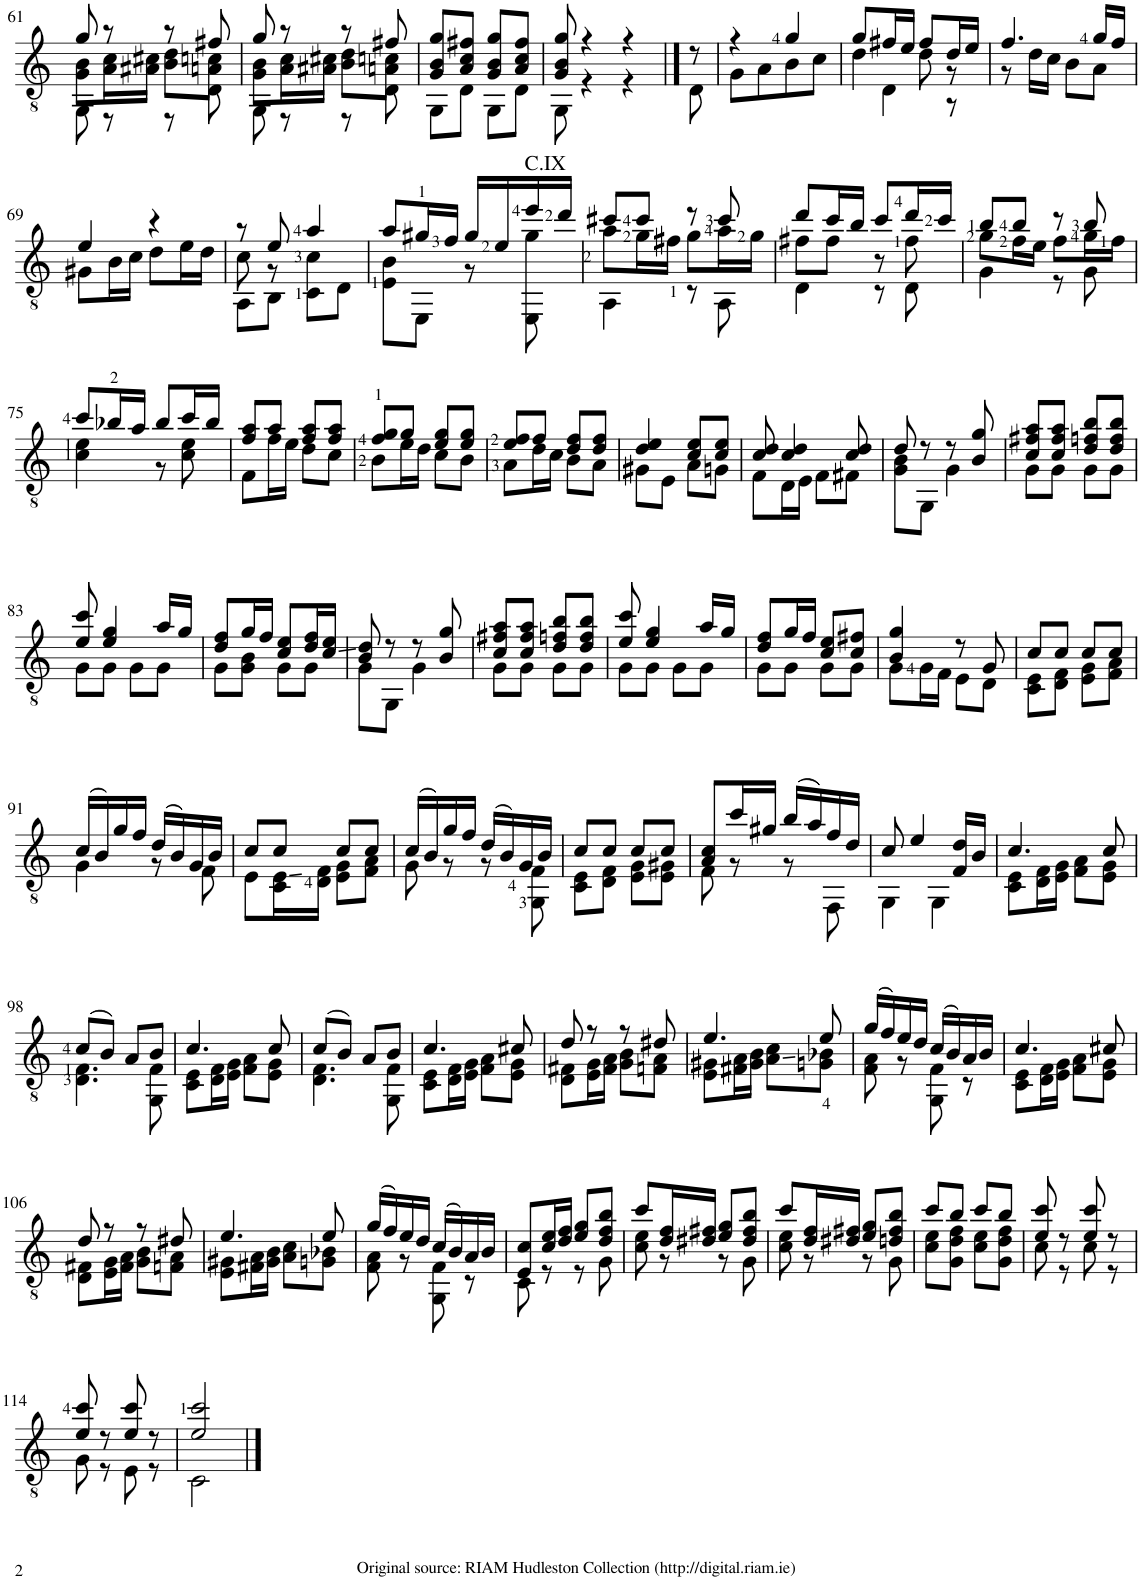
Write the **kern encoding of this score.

**kern
*part1
*staff1
*I"Guitar
*I'Guit.
!!LO:PB:g=z
*clefGv2
*k[]
*M2/4
=61
*^
*	*^
8g/	8G\ 8B\L	8GG\
8r	16A\ 16c\L	8r
.	16A#X\ 16c#X\JJ	.
8r	8B\ 8d\L	8r
8f#X/	8An\ 8cn\J	8D\
=62	=62	=62
8g/	8G\ 8B\L	8GG\
8r	16A\ 16c\L	8r
.	16A#X\ 16c#X\JJ	.
8r	8B\ 8d\L	8r
8f#X/	8An\ 8cn\J	8D\
*	*v	*v
=63	=63
8G/ 8B/ 8g/L	8GG\L
8A/ 8c/ 8f#X/J	8D\J
8G/ 8B/ 8g/L	8GG\L
8A/ 8c/ 8f#/J	8D\J
=64	=64
8G/ 8B/ 8g/	8GG\
4r	4r
8r	8r
==65	==65
8r	8D\
8r	8r
=66	=66
4r	8G\L
.	8A\
4g/	8B\
.	8c\J
=67	=67
*	*^
8g/L	4d\	8ryy
16f#X/L	.	4D\
16e/JJ	.	.
8f#/L	8d\	.
16d/L	8r	8r
16e/JJ	.	.
*	*v	*v
=68	=68
4.f/	8r
.	16d\LL
.	16c\JJ
.	8B\L
16g/LL	8A\J
16f/JJ	.
!!LO:LB:g=z	!!
=69	=69
4e/	8G#X\L
.	16B\L
.	16c\JJ
4r	8d\L
.	16e\L
.	16d\JJ
=70	=70
*	*^
8r	8c\	8AA\L
8e/	8r	8BB\J
4a/	4c\	8C\L
.	.	8D\J
*	*v	*v
=71	=71
8a/L	8E\ 8B\L
16g#X/L	8EE\J
16f/JJ	.
16g#/LL	8r
16e/	.
!LO:TX:a:t=C.IX	!
16ee/	8EE\ 8g#\
16dd/JJ	.
=72	=72
*	*^
8cc#X/L	8a\L	4AA\
8cc#/J	16g\L	.
.	16f#X\JJ	.
8r	8g\L	8r
8cc#/	16a\L	8AA\
.	16g\JJ	.
=73	=73	=73
8dd/L	8f#X\L	4D\
16cc/L	8f#\J	.
16b/JJ	.	.
8cc/L	8r	8r
16dd/L	8f#\	8D\
16cc/JJ	.	.
=74	=74	=74
8b/L	8g\L	4G\
8b/J	16f\L	.
.	16e\JJ	.
8r	8f\L	8r
8b/	16g\L	8G\
.	16f\JJ	.
*	*v	*v
!!LO:LB:g=z
=75	=75
8cc/L	4c\ 4e\
16b-X/L	.
16a/JJ	.
8b-/L	8r
16cc/L	8c\ 8e\
16b-/JJ	.
=76	=76
8f/ 8a/L	8F\L
8a/J	16f\L
.	16e\JJ
8f/ 8a/L	8d\L
8f/ 8a/J	8c\J
=77	=77
8f/ 8g/L	8B\L
8g/J	16e\L
.	16d\JJ
8e/ 8g/L	8c\L
8e/ 8g/J	8B\J
=78	=78
8e/ 8f/L	8A\L
8f/J	16d\L
.	16c\JJ
8d/ 8f/L	8B\L
8d/ 8f/J	8A\J
=79	=79
4d/ 4e/	8G#X\L
.	8E\J
8c/ 8e/L	8A\L
8c/ 8e/J	8Gn\J
=80	=80
8c/ 8d/	8F\L
4c/ 4d/	16D\L
.	16E\JJ
.	8F\L
8c/ 8d/	8F#X\J
=81	=81
8d/	8G\ 8B\L
8r	8GG\J
8r	4G\
8B/ 8g/	.
=82	=82
8c/ 8f#X/ 8a/L	8G\L
8c/ 8f#/ 8a/J	8G\J
8d/ 8fn/ 8b/L	8G\L
8d/ 8f/ 8b/J	8G\J
!!LO:LB:g=z	!!
=83	=83
8e/ 8cc/	8G\L
4e/ 4g/	8G\J
.	8G\L
16a/LL	8G\J
16g/JJ	.
=84	=84
8d/ 8f/L	8G\L
16g/L	8G\ 8B\J
16f/JJ	.
8c/ 8e/L	8G\L
16d/ 16f/L	8G\J
16c/ 16e/JJ	.
=85	=85
8B/ 8d/	8G\L
8r	8GG\J
8r	4G\
8B/ 8g/	.
=86	=86
8c/ 8f#X/ 8a/L	8G\L
8c/ 8f#/ 8a/J	8G\J
8d/ 8fn/ 8b/L	8G\L
8d/ 8f/ 8b/J	8G\J
=87	=87
8e/ 8cc/	8G\L
4e/ 4g/	8G\J
.	8G\L
16a/LL	8G\J
16g/JJ	.
=88	=88
8d/ 8f/L	8G\L
16g/L	8G\J
16f/JJ	.
8c/ 8e/L	8G\L
8c/ 8f#X/J	8G\J
=89	=89
4B/ 4g/	8G\L
.	16G\L
.	16F\JJ
8r	8E\L
8G/	8D\J
=90	=90
8c/L	8C\ 8E\L
8c/J	8D\ 8F\J
8c/L	8E\ 8G\L
8c/J	8F\ 8A\J
!!LO:LB:g=z	!!
=91	=91
(16c/LL	4G\
16B/)	.
16g/	.
16f/JJ	.
(16d/LL	8r
16B/)	.
16G/	8F\
16B/JJ	.
=92	=92
8c/L	8E\L
8c/J	16C\ 16E\L
.	16D\ 16F\JJ
8c/L	8E\ 8G\L
8c/J	8F\ 8A\J
=93	=93
(16c/LL	8G\
16B/)	.
16g/	8r
16f/JJ	.
(16d/LL	8r
16B/)	.
16G/	8GG\ 8F\
16B/JJ	.
=94	=94
8c/L	8C\ 8E\L
8c/J	8D\ 8F\J
8c/L	8E\ 8G\L
8c/J	8E\ 8G#X\J
=95	=95
8A/ 8c/L	8F\
16cc/L	8r
16g#X/JJ	.
(16b/LL	8r
16a/)	.
16f/	8FF\
16d/JJ	.
=96	=96
8c/	4GG\
4e/	.
.	4GG\
16F/ 16d/LL	.
16B/JJ	.
=97	=97
4.c/	8C\ 8E\L
.	16D\ 16F\L
.	16E\ 16G\JJ
.	8F\ 8A\L
8c/	8E\ 8G\J
!!LO:LB:g=z	!!
=98	=98
(8c/L	4.D\ 4.F\
8B/J)	.
8A/L	.
8B/J	8GG\ 8F\
=99	=99
4.c/	8C\ 8E\L
.	16D\ 16F\L
.	16E\ 16G\JJ
.	8F\ 8A\L
8c/	8E\ 8G\J
=100	=100
(8c/L	4.D\ 4.F\
8B/J)	.
8A/L	.
8B/J	8GG\ 8F\
=101	=101
4.c/	8C\ 8E\L
.	16D\ 16F\L
.	16E\ 16G\JJ
.	8F\ 8A\L
8c#X/	8E\ 8G\J
=102	=102
8d/	8D\ 8F#X\L
8r	16E\ 16G\L
.	16F#\ 16A\JJ
8r	8G\ 8B\L
8d#X/	8Fn\ 8A\J
=103	=103
4.e/	8E\ 8G#X\L
.	16F#X\ 16A\L
.	16G#\ 16B\JJ
.	8A\ 8c\L
8e/	8Gn\ 8B-X\J
=104	=104
(16g/LL	8F\ 8A\
16f/)	.
16e/	8r
16d/JJ	.
(16c/LL	8GG\ 8F\
16B/)	.
16A/	8r
16B/JJ	.
=105	=105
4.c/	8C\ 8E\L
.	16D\ 16F\L
.	16E\ 16G\JJ
.	8F\ 8A\L
8c#X/	8E\ 8G\J
!!LO:LB:g=z	!!
=106	=106
8d/	8D\ 8F#X\L
8r	16E\ 16G\L
.	16F#\ 16A\JJ
8r	8G\ 8B\L
8d#X/	8Fn\ 8A\J
=107	=107
4.e/	8E\ 8G#X\L
.	16F#X\ 16A\L
.	16G#\ 16B\JJ
.	8A\ 8c\L
8e/	8Gn\ 8B-X\J
=108	=108
(16g/LL	8F\ 8A\
16f/)	.
16e/	8r
16d/JJ	.
(16c/LL	8GG\ 8F\
16B/)	.
16A/	8r
16B/JJ	.
=109	=109
8E/ 8c/L	8C\
16c/ 16e/L	8r
16d/ 16f/JJ	.
8e/ 8g/L	8r
8d/ 8f/ 8b/J	8G\
=110	=110
8cc/L	8c\ 8e\
16d/ 16f/L	8r
16d#X/ 16f#X/JJ	.
8e/ 8g/L	8r
8d#/ 8f#/ 8b/J	8G\
=111	=111
8cc/L	8c\ 8e\
16d/ 16f/L	8r
16d#X/ 16f#X/JJ	.
8e/ 8g/L	8r
8dn/ 8f#/ 8b/J	8G\
=112	=112
8cc/L	8c\ 8e\L
8b/J	8G\ 8d\ 8f\J
8cc/L	8c\ 8e\L
8b/J	8G\ 8d\ 8f\J
=113	=113
8e/ 8cc/	8c\
8r	8r
8e/ 8cc/	8c\
8r	8r
!!LO:LB:g=z	!!
=114	=114
8e/ 8cc/	8G\
8r	8r
8e/ 8cc/	8E\
8r	8r
=115	=115
2e/ 2cc/	2C\
*v	*v
==
*-
